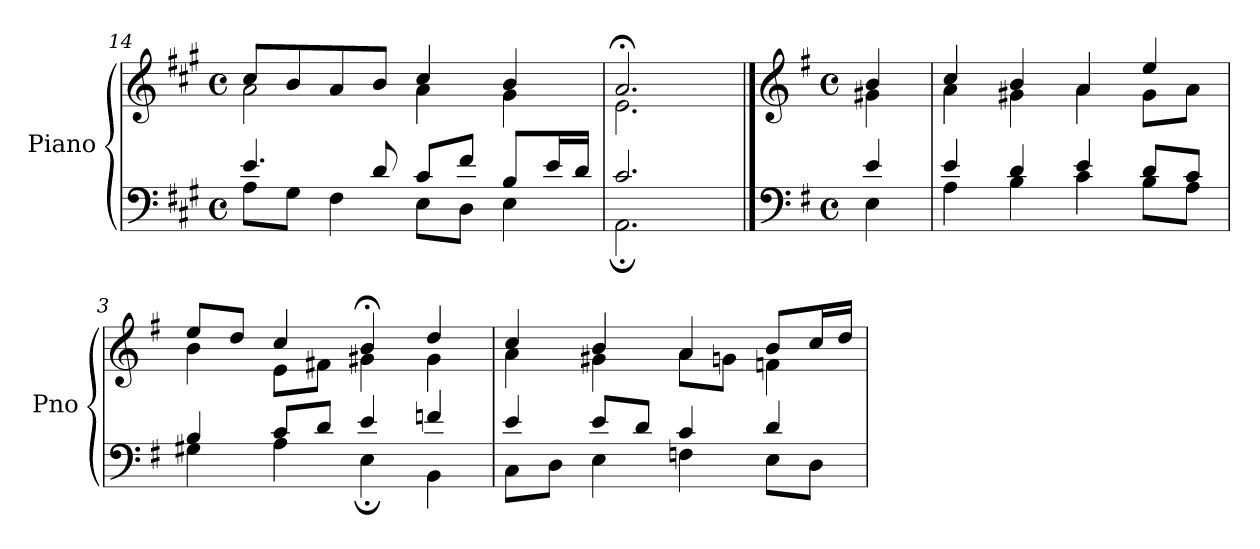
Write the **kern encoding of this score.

**kern	**kern
*part1	*part1
*staff2	*staff1
*I"Piano	*
*I'Pno	*
*clefF4	*clefG2
*k[f#c#g#]	*k[f#c#g#]
*M4/4	*M4/4
*met(c)	*met(c)
=14	=14
*^	*^
4.e/	8A\L	8cc#/L	2a\
.	8G#\J	8b/	.
.	4F#\	8a/	.
8d/	.	8b/J	.
8c#/L	8E\L	4cc#/	4a\
8f#/J	8D\J	.	.
8B/L	4E\	4b/	4g#\
16e/L	.	.	.
16d/JJ	.	.	.
=15	=15	=15	=15
2.c#/	2.AA;\	2.a;</	2.e\
==1	==1	==1	==1
*clefF4	*	*clefG2	*
*k[f#]	*	*k[f#]	*
*M4/4	*	*M4/4	*
*met(c)	*	*met(c)	*
4e/	4E\	4b/	4g#X\
=2	=2	=2	=2
4e/	4A\	4cc/	4a\
4d/	4B\	4b/	4g#X\
4e/	4c\	4a/	4a\
8d/L	8B\L	4ee/	8g#\L
8c/J	8A\J	.	8a\J
=3	=3	=3	=3
4B/	4G#X\	8ee/L	4b\
.	.	8dd/J	.
8c/L	4A\	4cc/	8e\L
8d/J	.	.	8f#X\J
4e/	4E;\	4b;</	4g#X\
4fn/	4BB\	4dd/	4g#\
=4	=4	=4	=4
4e/	8C\L	4cc/	4a\
.	8D\J	.	.
8e/L	4E\	4b/	4g#X\
8d/J	.	.	.
4c/	4Fn\	4a/	8a\L
.	.	.	8gn\J
4d/	8E\L	8b/L	4fn\
.	8D\J	16cc/L	.
.	.	16dd/JJ	.
*v	*v	*	*
*	*v	*v
=	=
*-	*-
